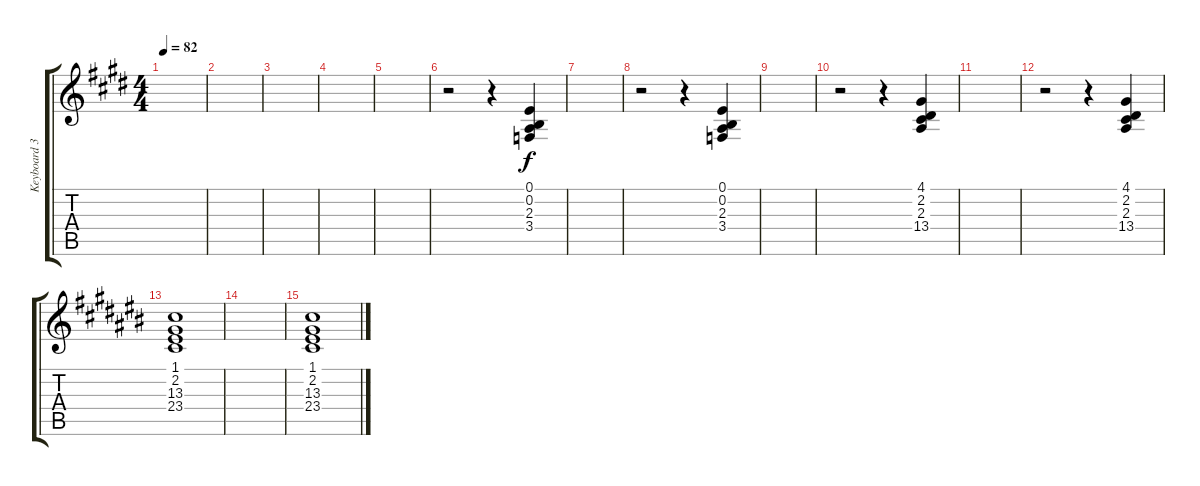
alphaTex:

\track ("Keyboard 3" "Keyboard 3") {instrument stringensemble1}
\staff {score tabs}
\tuning (E4 B3 G3 D3 A2 E2) {hide}
\ts (4 4)
\tempo 82
\clef g2
\ks e
|
|
|
|
|
r.2 r.4 (0.1 0.2 2.3 3.4).4 |
|
r.2 r.4 (0.1 0.2 2.3 3.4).4 |
|
r.2 r.4 (4.1 2.2 2.3 13.4).4 |
|
r.2 r.4 (4.1 2.2 2.3 13.4).4 |
\ks c#
(1.1 2.2 13.3 23.4).1 |
|
(1.1 2.2 13.3 23.4).1
